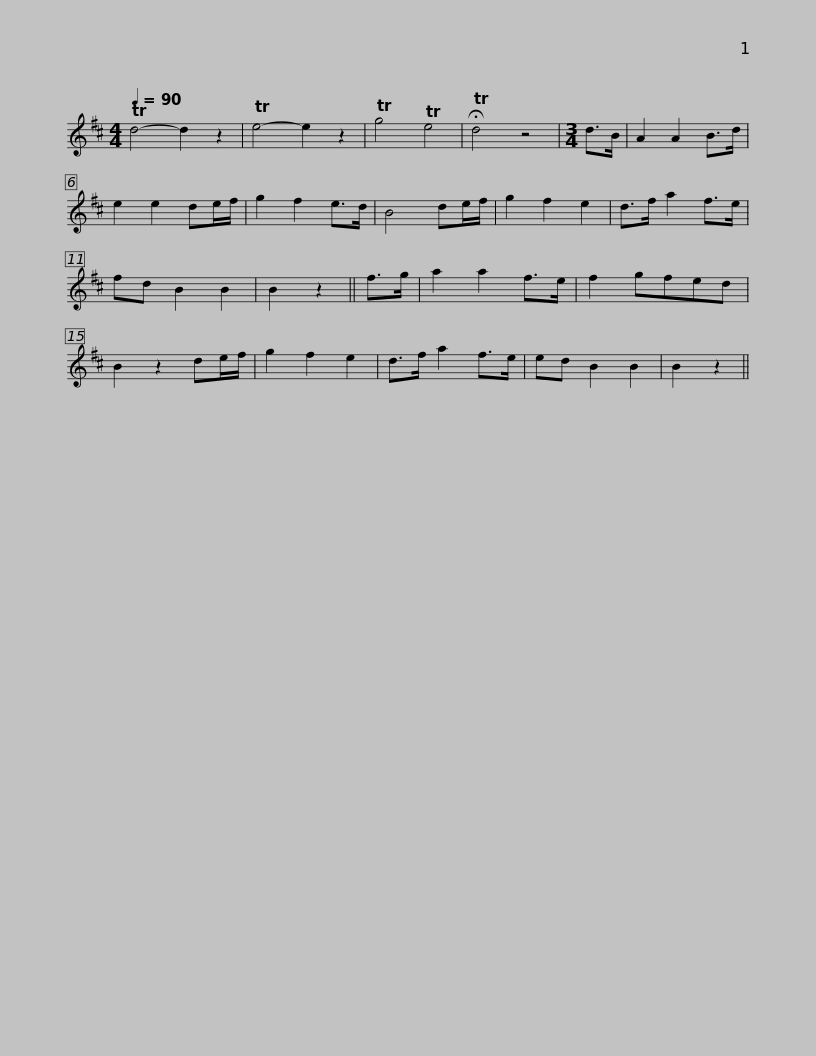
X:1
L:1/8
Q:1/4=90
M:4/4
I:linebreak $
K:D
V:1 treble
V:1
 Td4- d2 z2 | Te4- e2 z2 | Tg4 Te4 | !fermata!Td4 z4 |[M:3/4] d>B | %5
 A2 A2 B>d | e2 e2 de/f/ | g2 f2 e>d | B4 de/f/ | g2 f2 e2 | %10
 d>f a2 f>e |$ fd B2 B2 | B2 z2 || f>g | a2 a2 f>e | %15
 f2 gfed | B2 z2 de/f/ | g2 f2 e2 | d>f a2 f>e | ed B2 B2 | %20
 B2 z2 || %21
